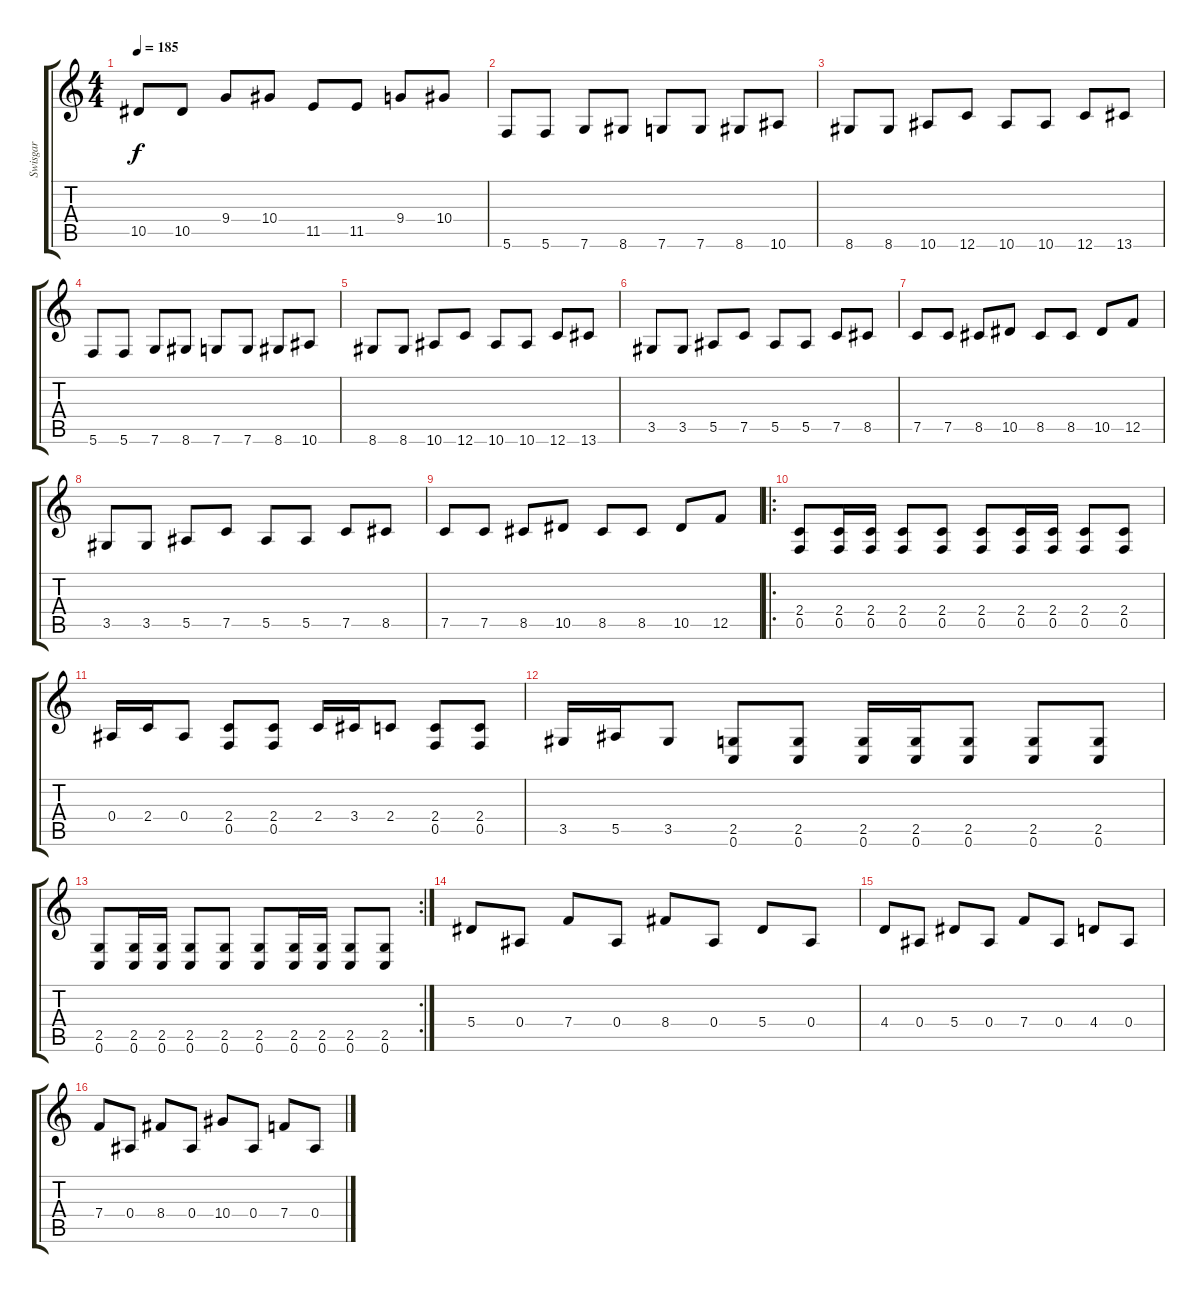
\track ("Swisgar" "Swisgar") {instrument distortionguitar}
\staff {score tabs}
\tuning (C4 G3 Eb3 Bb2 F2 C2) {hide}
\ts (4 4)
\tempo 185
\clef g2
\ks c
10.5{t}.8{dy f} 10.5.8 9.4.8 10.4.8 11.5.8 11.5.8 9.4.8 10.4.8 |
5.6.8 5.6.8 7.6.8 8.6.8 7.6.8 7.6.8 8.6.8 10.6.8 |
8.6.8 8.6.8 10.6.8 12.6.8 10.6.8 10.6.8 12.6.8 13.6.8 |
5.6.8 5.6.8 7.6.8 8.6.8 7.6.8 7.6.8 8.6.8 10.6.8 |
8.6.8 8.6.8 10.6.8 12.6.8 10.6.8 10.6.8 12.6.8 13.6.8 |
3.5.8 3.5.8 5.5.8 7.5.8 5.5.8 5.5.8 7.5.8 8.5.8 |
7.5.8 7.5.8 8.5.8 10.5.8 8.5.8 8.5.8 10.5.8 12.5.8 |
3.5.8 3.5.8 5.5.8 7.5.8 5.5.8 5.5.8 7.5.8 8.5.8 |
7.5.8 7.5.8 8.5.8 10.5.8 8.5.8 8.5.8 10.5.8 12.5.8 |
\ro
(2.4 0.5).8 (2.4 0.5).16 (2.4 0.5).16 (2.4 0.5).8 (2.4 0.5).8 (2.4 0.5).8 (2.4 0.5).16 (2.4 0.5).16 (2.4 0.5).8 (2.4 0.5).8 |
0.4.16 2.4.16 0.4.8 (2.4 0.5).8 (2.4 0.5).8 2.4.16 3.4.16 2.4.8 (2.4 0.5).8 (2.4 0.5).8 |
3.5.16 5.5.16 3.5.8 (2.5 0.6).8 (2.5 0.6).8 (2.5 0.6).16 (2.5 0.6).16 (2.5 0.6).8 (2.5 0.6).8 (2.5 0.6).8 |
\rc 2
(2.5 0.6).8 (2.5 0.6).16 (2.5 0.6).16 (2.5 0.6).8 (2.5 0.6).8 (2.5 0.6).8 (2.5 0.6).16 (2.5 0.6).16 (2.5 0.6).8 (2.5 0.6).8 |
5.4.8 0.4.8 7.4.8 0.4.8 8.4.8 0.4.8 5.4.8 0.4.8 |
4.4.8 0.4.8 5.4.8 0.4.8 7.4.8 0.4.8 4.4.8 0.4.8 |
7.4.8 0.4.8 8.4.8 0.4.8 10.4.8 0.4.8 7.4.8 0.4.8
